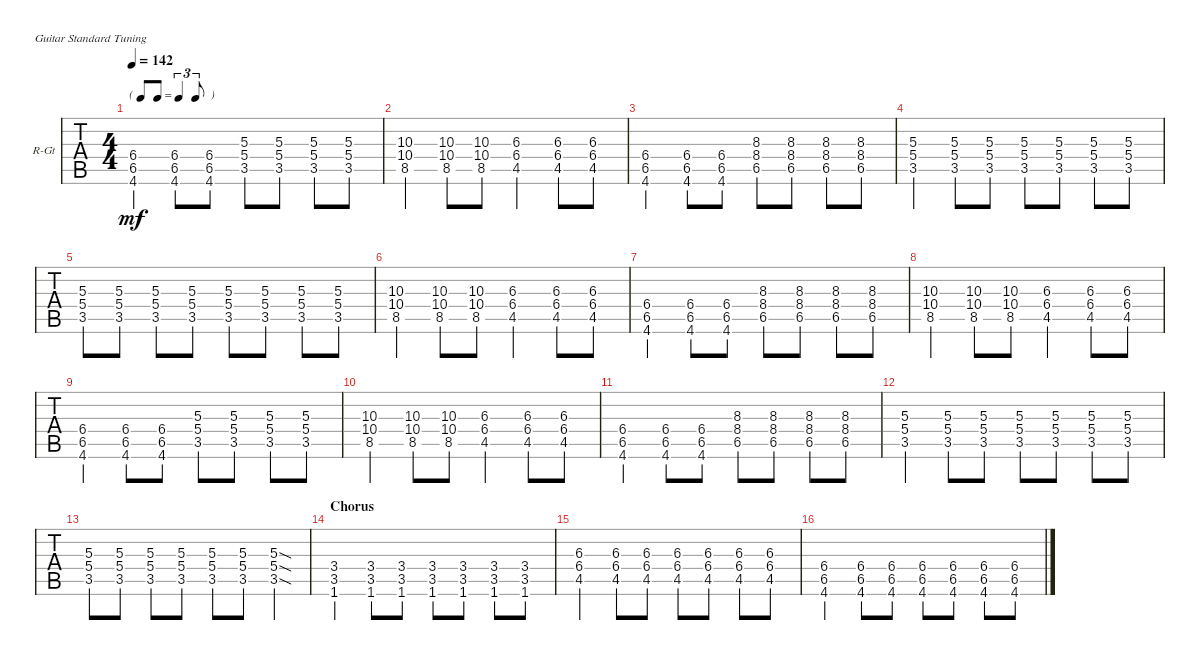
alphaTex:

\defaultSystemsLayout 4
\bracketExtendMode groupsimilarinstruments
\firstSystemTrackNameOrientation horizontal
\otherSystemsTrackNameOrientation horizontal
\track ("Rythm Guitar (Billi Joe)" "R-Gt") {instrument distortionguitar}
\staff {tabs}
\tuning (E4 B3 G3 D3 A2 E2)
\ts (4 4)
\tf triplet8th
\tempo 142
\clef g2
\ks c
(6.4 4.6 6.5).4{dy mf} (6.4 6.5 4.6).8 (6.4 6.5 4.6).8 (5.4 5.3 3.5).8 (5.4 5.3 3.5).8 (5.4 5.3 3.5).8 (5.4 5.3 3.5).8 |
(10.4 10.3 8.5).4 (10.4 10.3 8.5).8 (10.4 10.3 8.5).8 (6.4 6.3 4.5).4 (6.4 6.3 4.5).8 (6.4 6.3 4.5).8 |
(6.4 4.6 6.5).4 (6.4 6.5 4.6).8 (6.4 6.5 4.6).8 (8.4 8.3 6.5).8 (8.4 8.3 6.5).8 (8.4 8.3 6.5).8 (8.4 8.3 6.5).8 |
(5.4 5.3 3.5).4 (5.4 5.3 3.5).8 (5.4 5.3 3.5).8 (5.4 5.3 3.5).8 (5.4 5.3 3.5).8 (5.4 5.3 3.5).8 (5.4 5.3 3.5).8 |
(5.4 5.3 3.5).8 (5.4 5.3 3.5).8 (5.4 5.3 3.5).8 (5.4 5.3 3.5).8 (5.4 5.3 3.5).8 (5.4 5.3 3.5).8 (5.4 5.3 3.5).8 (5.4 5.3 3.5).8 |
(10.4 10.3 8.5).4 (10.4 10.3 8.5).8 (10.4 10.3 8.5).8 (6.4 6.3 4.5).4 (6.4 6.3 4.5).8 (6.4 6.3 4.5).8 |
(6.4 4.6 6.5).4 (6.4 6.5 4.6).8 (6.4 6.5 4.6).8 (8.4 8.3 6.5).8 (8.4 8.3 6.5).8 (8.4 8.3 6.5).8 (8.4 8.3 6.5).8 |
(10.4 10.3 8.5).4 (10.4 10.3 8.5).8 (10.4 10.3 8.5).8 (6.4 6.3 4.5).4 (6.4 6.3 4.5).8 (6.4 6.3 4.5).8 |
(6.4 4.6 6.5).4 (6.4 6.5 4.6).8 (6.4 6.5 4.6).8 (5.4 5.3 3.5).8 (5.4 5.3 3.5).8 (5.4 5.3 3.5).8 (5.4 5.3 3.5).8 |
(10.4 10.3 8.5).4 (10.4 10.3 8.5).8 (10.4 10.3 8.5).8 (6.4 6.3 4.5).4 (6.4 6.3 4.5).8 (6.4 6.3 4.5).8 |
(6.4 4.6 6.5).4 (6.4 6.5 4.6).8 (6.4 6.5 4.6).8 (8.4 8.3 6.5).8 (8.4 8.3 6.5).8 (8.4 8.3 6.5).8 (8.4 8.3 6.5).8 |
(5.4 5.3 3.5).4 (5.4 5.3 3.5).8 (5.4 5.3 3.5).8 (5.4 5.3 3.5).8 (5.4 5.3 3.5).8 (5.4 5.3 3.5).8 (5.4 5.3 3.5).8 |
(5.4 5.3 3.5).8 (5.4 5.3 3.5).8 (5.4 5.3 3.5).8 (5.4 5.3 3.5).8 (5.4 5.3 3.5).8 (5.4 5.3 3.5).8 (5.4{sod} 5.3{sod} 3.5{sod}).4 |
\section ("" "Chorus")
(3.4 3.5 1.6).4 (3.4 3.5 1.6).8 (3.4 3.5 1.6).8 (3.4 3.5 1.6).8 (3.4 3.5 1.6).8 (3.4 3.5 1.6).8 (3.4 3.5 1.6).8 |
(6.4 6.3 4.5).4 (6.4 6.3 4.5).8 (6.4 6.3 4.5).8 (6.4 6.3 4.5).8 (6.4 6.3 4.5).8 (6.4 6.3 4.5).8 (6.4 6.3 4.5).8 |
(6.4 4.6 6.5).4 (6.4 6.5 4.6).8 (6.4 6.5 4.6).8 (6.4 6.5 4.6).8 (6.4 6.5 4.6).8 (6.4 6.5 4.6).8 (6.4 6.5 4.6).8
